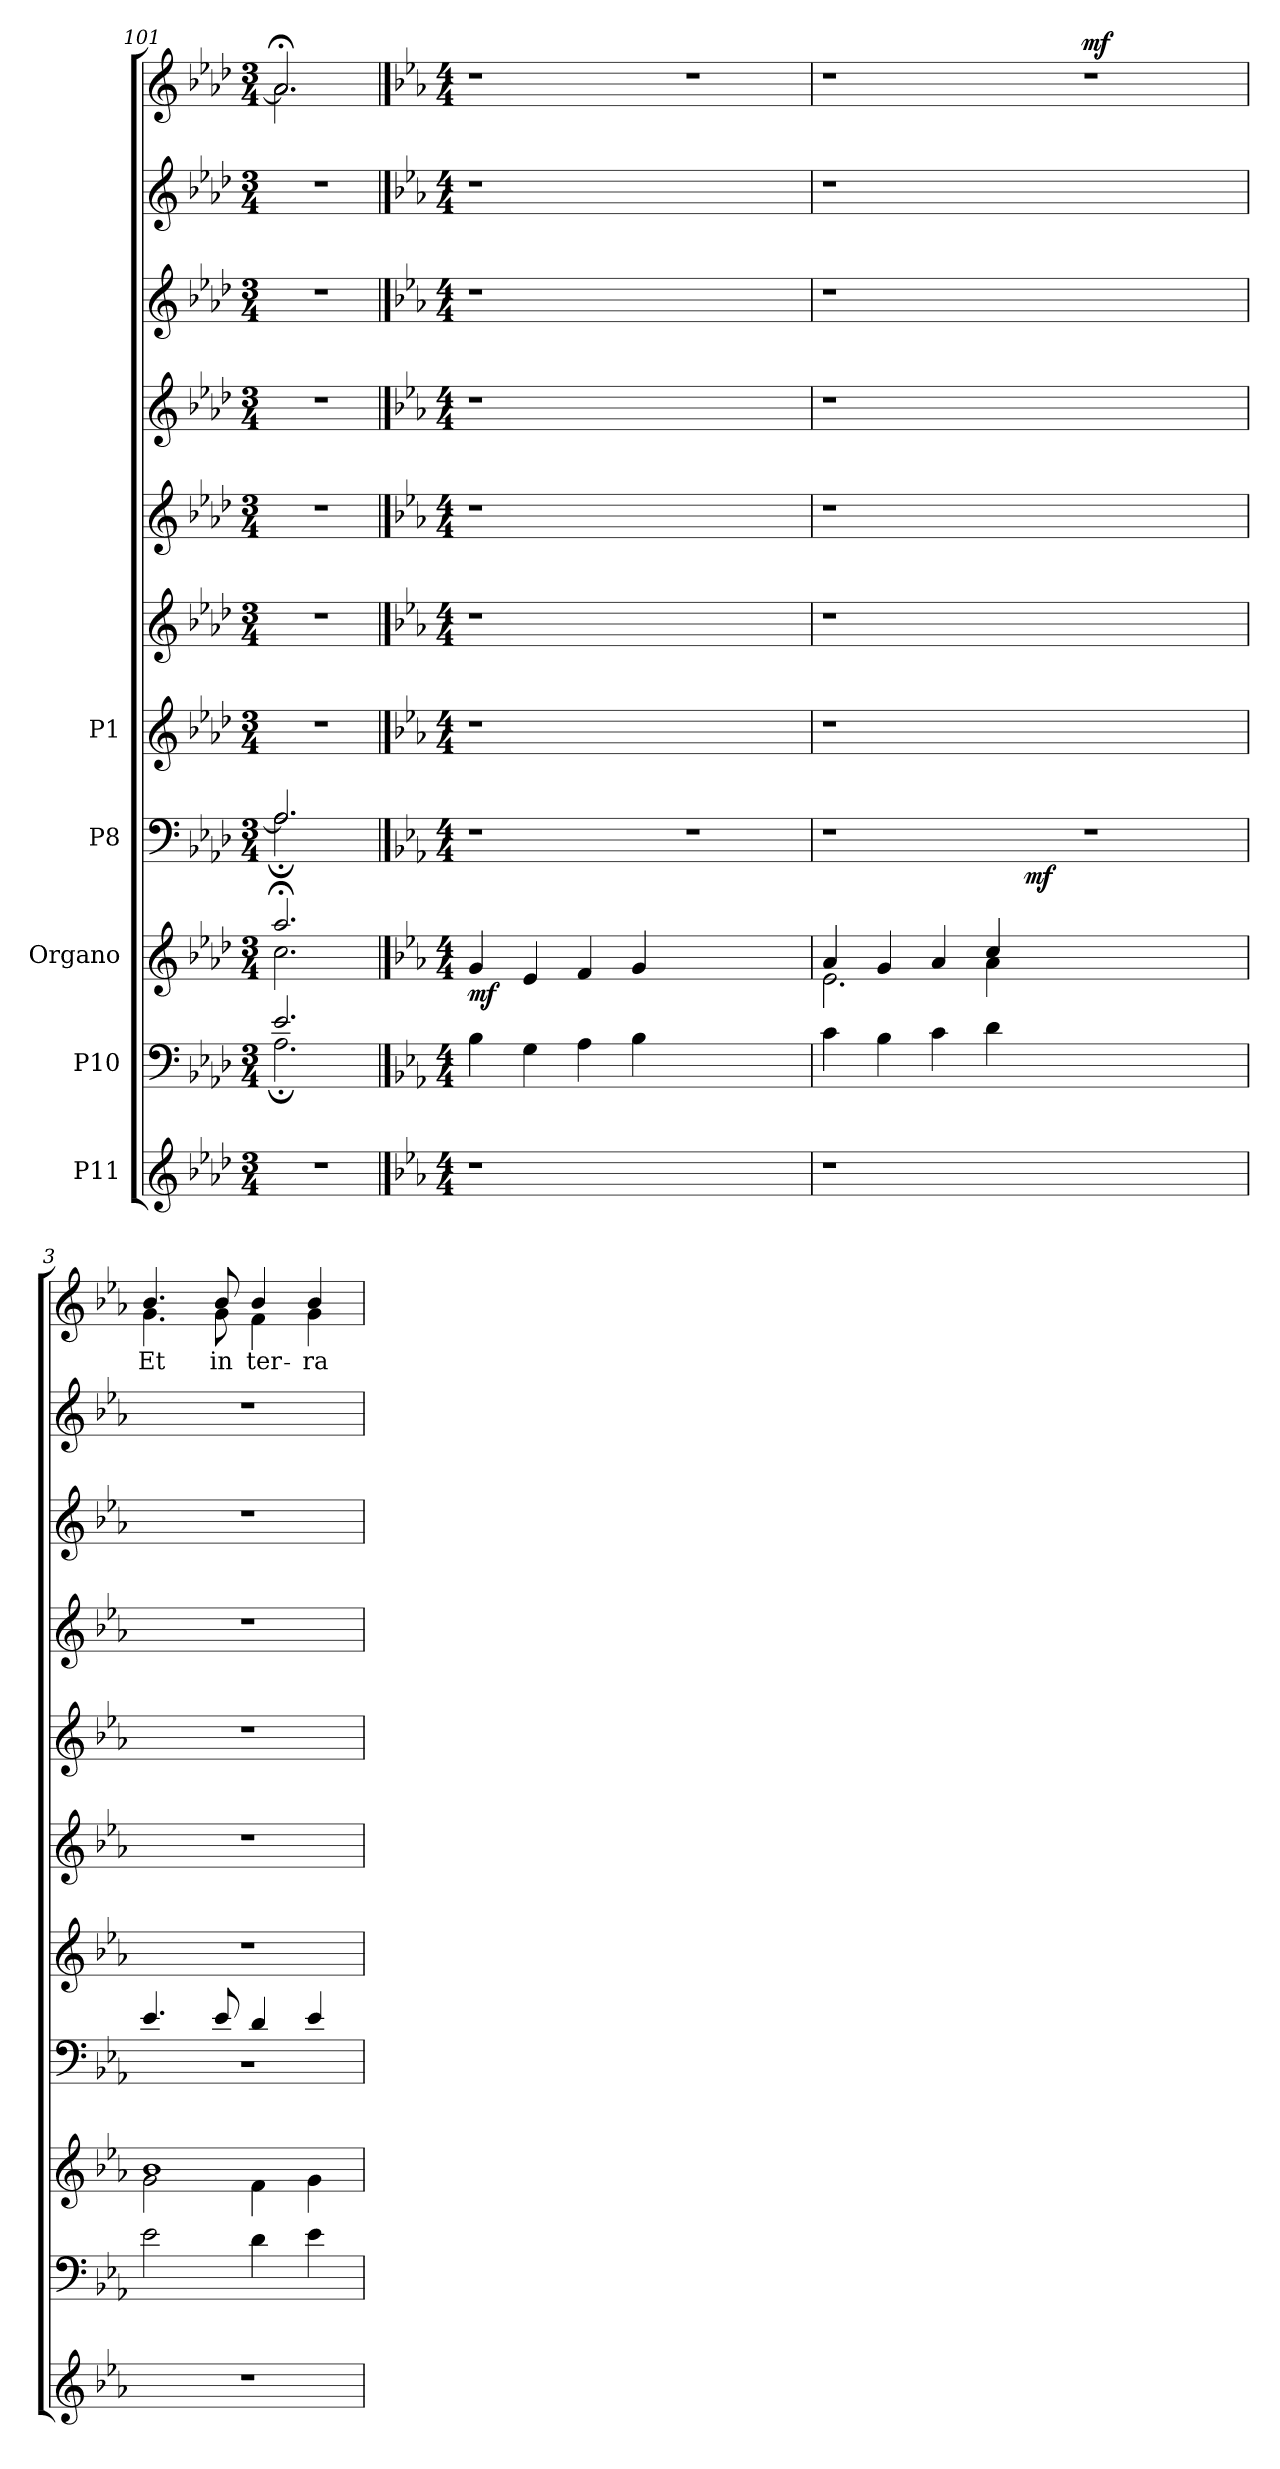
**kern	**kern	**kern	**dynam	**kern	**dynam	**kern	**kern	**kern	**kern	**kern	**kern	**kern	**text	**dynam
*part5	*part4	*part3	*part3	*part2	*part2	*part1	*part1	*part1	*part1	*part1	*part1	*part1	*part1	*part1
*staff11	*staff10	*staff9	*staff9	*staff8	*staff8	*staff7	*staff6	*staff5	*staff4	*staff3	*staff2	*staff1	*staff1	*staff1/2/3/4/5/6/7
*I"P11	*I"P10	*I"Organo	*	*I"P8	*	*I"P1	*	*	*	*	*	*	*	*
*clefG2	*clefF4	*clefG2	*	*clefF4	*	*clefG2	*clefG2	*clefG2	*clefG2	*clefG2	*clefG2	*clefG2	*	*
*k[b-e-a-d-]	*k[b-e-a-d-]	*k[b-e-a-d-]	*	*k[b-e-a-d-]	*	*k[b-e-a-d-]	*k[b-e-a-d-]	*k[b-e-a-d-]	*k[b-e-a-d-]	*k[b-e-a-d-]	*k[b-e-a-d-]	*k[b-e-a-d-]	*	*
*A-:	*A-:	*A-:	*	*A-:	*	*A-:	*A-:	*A-:	*A-:	*A-:	*A-:	*A-:	*	*
*M3/4	*M3/4	*M3/4	*	*M3/4	*	*M3/4	*M3/4	*M3/4	*M3/4	*M3/4	*M3/4	*M3/4	*	*
=101	=101	=101	=101	=101	=101	=101	=101	=101	=101	=101	=101	=101	=101	=101
!LO:N:vis=1	!	!	!	!	!	!LO:N:vis=1	!LO:N:vis=1	!LO:N:vis=1	!LO:N:vis=1	!LO:N:vis=1	!LO:N:vis=1	!	!	!
*	*^	*^	*	*^	*	*	*	*	*	*	*	*^	*	*
2.r	2.e-i/	2.A-;i\	2.aa-;i/	2.cci\	.	2.A-i/]	2.A-;i\	.	2.r	2.r	2.r	2.r	2.r	2.r	2.a-;i/]	2.a-i\	.	.
*	*v	*v	*	*	*	*v	*v	*	*	*	*	*	*	*	*v	*v	*	*
*	*	*v	*v	*	*	*	*	*	*	*	*	*	*	*	*
!!LO:PB:g=z
==1	==1	==1	==1	==1	==1	==1	==1	==1	==1	==1	==1	==1	==1	==1
*k[b-e-a-]	*k[b-e-a-]	*k[b-e-a-]	*	*k[b-e-a-]	*	*k[b-e-a-]	*k[b-e-a-]	*k[b-e-a-]	*k[b-e-a-]	*k[b-e-a-]	*k[b-e-a-]	*k[b-e-a-]	*	*
*E-:	*E-:	*E-:	*	*E-:	*	*E-:	*E-:	*E-:	*E-:	*E-:	*E-:	*E-:	*	*
*M4/4	*M4/4	*M4/4	*	*M4/4	*	*M4/4	*M4/4	*M4/4	*M4/4	*M4/4	*M4/4	*M4/4	*	*
*	*	*MM120	*	*	*	*	*	*	*	*	*	*MM120	*	*
*	*^	*^	*	*^	*	*	*	*	*	*	*	*^	*	*
!	!	!	!	!	!	!	!	!	!	!	!	!	!	!	!LO:TX:a:B:t=Allegro moderato	!	!	!
!	!	!	!LO:TX:a:B:t=Allegro moderato	!	!	!	!	!	!	!	!	!	!	!	!	!	!	!
*	*v	*v	*	*	*	*v	*v	*	*	*	*	*	*	*	*v	*v	*	*
*	*	*v	*v	*	*	*	*	*	*	*	*	*	*	*	*
1r	4B-i\	4gi/	mf	1r	.	1r	1r	1r	1r	1r	1r	1r	.	.
.	4Gi\	4e-i/	.	.	.	.	.	.	.	.	.	.	.	.
.	4A-i\	4fi/	.	.	.	.	.	.	.	.	.	.	.	.
.	4B-i\	4gi/	.	.	.	.	.	.	.	.	.	.	.	.
1ryy	1ryy	1ryy	.	1r	.	1ryy	1ryy	1ryy	1ryy	1ryy	1ryy	1r	.	.
=2	=2	=2	=2	=2	=2	=2	=2	=2	=2	=2	=2	=2	=2	=2
*	*	*^	*	*^	*	*	*	*	*	*	*	*^	*	*
1r	4ci\	4a-i/	2.e-i\	.	1r	2ryy	.	1r	1r	1r	1r	1r	1r	1r	2ryy	.	.
.	4B-i\	4gi/	.	.	.	.	.	.	.	.	.	.	.	.	.	.	.
.	4ci\	4a-i/	.	.	.	4ryy	.	.	.	.	.	.	.	.	4ryy	.	.
.	4di\	4cci/	4a-i\	.	.	8ryy	.	.	.	.	.	.	.	.	8ryy	.	.
.	.	.	.	.	.	256ryy	.	.	.	.	.	.	.	.	16ryy	.	.
.	.	.	.	.	.	1ryy	mf	.	.	.	.	.	.	.	.	.	.
.	.	.	.	.	.	.	.	.	.	.	.	.	.	.	32ryy	.	.
.	.	.	.	.	.	.	.	.	.	.	.	.	.	.	64ryy	.	.
.	.	.	.	.	.	.	.	.	.	.	.	.	.	.	128...ryy	.	.
.	.	.	.	.	.	.	.	.	.	.	.	.	.	.	1ryy	.	mf
1ryy	1ryy	1ryy	1ryy	.	1r	.	.	1ryy	1ryy	1ryy	1ryy	1ryy	1ryy	1r	.	.	.
.	.	.	.	.	.	16ryy	.	.	.	.	.	.	.	.	.	.	.
.	.	.	.	.	.	32...ryy	.	.	.	.	.	.	.	.	.	.	.
.	.	.	.	.	.	.	.	.	.	.	.	.	.	.	1024ryy	.	.
=3	=3	=3	=3	=3	=3	=3	=3	=3	=3	=3	=3	=3	=3	=3	=3	=3	=3
!	!	!	!	!	!	!	!	!	!	!	!	!	!	!	!	!LO:LY:b:color=#000000	!
1r	2e-i\	1b-i	2gi\	.	4.e-i/	1r	.	1r	1r	1r	1r	1r	1r	4.b-i/	4.gi\	Et	.
!	!	!	!	!	!	!	!	!	!	!	!	!	!	!	!	!LO:LY:b:color=#000000	!
.	.	.	.	.	8e-i/	.	.	.	.	.	.	.	.	8b-i/	8gi\	in	.
!	!	!	!	!	!	!	!	!	!	!	!	!	!	!	!	!LO:LY:b:color=#000000	!
.	4di\	.	4fi\	.	4di/	.	.	.	.	.	.	.	.	4b-i/	4fi\	ter-	.
!	!	!	!	!	!	!	!	!	!	!	!	!	!	!	!	!LO:LY:b:color=#000000	!
.	4e-i\	.	4gi\	.	4e-i/	.	.	.	.	.	.	.	.	4b-i/	4gi\	-ra	.
*	*	*v	*v	*	*	*	*	*	*	*	*	*	*	*v	*v	*	*
*	*	*	*	*v	*v	*	*	*	*	*	*	*	*	*	*
=	=	=	=	=	=	=	=	=	=	=	=	=	=	=
*-	*-	*-	*-	*-	*-	*-	*-	*-	*-	*-	*-	*-	*-	*-
